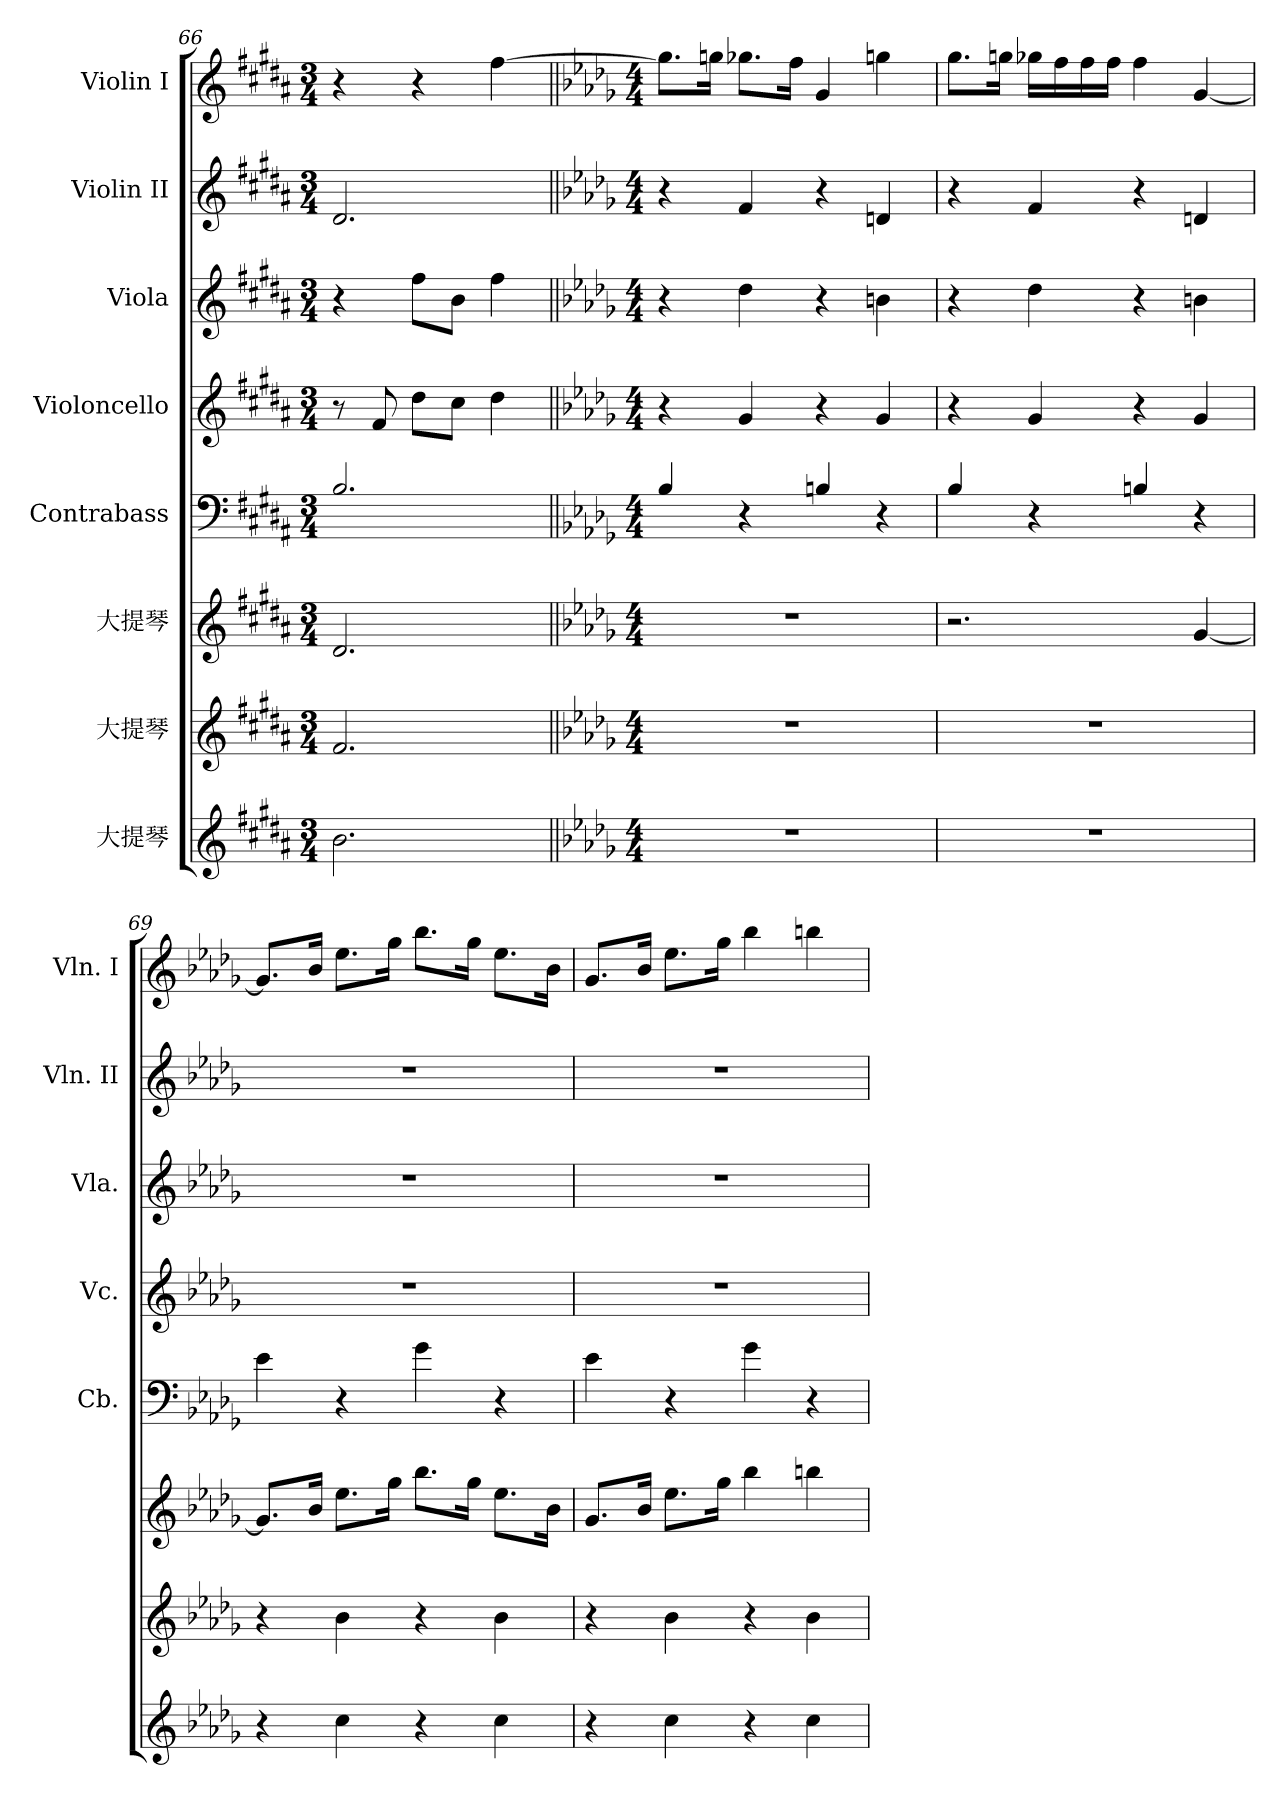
**kern	**kern	**kern	**kern	**kern	**kern	**kern	**kern
*part8	*part7	*part6	*part5	*part4	*part3	*part2	*part1
*staff8	*staff7	*staff6	*staff5	*staff4	*staff3	*staff2	*staff1
*I"大提琴	*I"大提琴	*I"大提琴	*I"Contrabass	*I"Violoncello	*I"Viola	*I"Violin II	*I"Violin I
*	*	*	*I'Cb.	*I'Vc.	*I'Vla.	*I'Vln. II	*I'Vln. I
*clefG2	*clefG2	*clefG2	*clefF4	*clefG2	*clefG2	*clefG2	*clefG2
*	*	*	*ITrd7c12	*	*	*	*
*k[f#c#g#d#a#]	*k[f#c#g#d#a#]	*k[f#c#g#d#a#]	*k[f#c#g#d#a#]	*k[f#c#g#d#a#]	*k[f#c#g#d#a#]	*k[f#c#g#d#a#]	*k[f#c#g#d#a#]
*M3/4	*M3/4	*M3/4	*M3/4	*M3/4	*M3/4	*M3/4	*M3/4
=66	=66	=66	=66	=66	=66	=66	=66
2.b\	2.f#/	2.d#/	2.BB/	8r	4r	2.d#/	4r
.	.	.	.	8f#/	.	.	.
.	.	.	.	8dd#\L	8ff#\L	.	4r
.	.	.	.	8cc#\J	8b\J	.	.
.	.	.	.	4dd#\	4ff#\	.	[4ff#\
!!LO:PB:g=z
=67||	=67||	=67||	=67||	=67||	=67||	=67||	=67||
*k[b-e-a-d-g-]	*k[b-e-a-d-g-]	*k[b-e-a-d-g-]	*k[b-e-a-d-g-]	*k[b-e-a-d-g-]	*k[b-e-a-d-g-]	*k[b-e-a-d-g-]	*k[b-e-a-d-g-]
*M4/4	*M4/4	*M4/4	*M4/4	*M4/4	*M4/4	*M4/4	*M4/4
1r	1r	1r	4BB-/	4r	4r	4r	8.gg-\L]
.	.	.	.	.	.	.	16ggn\Jk
.	.	.	4r	4g-/	4dd-\	4f/	8.gg-X\L
.	.	.	.	.	.	.	16ff\Jk
.	.	.	4BBn/	4r	4r	4r	4g-/
.	.	.	4r	4g-/	4bn\	4dn/	4ggn\
=68	=68	=68	=68	=68	=68	=68	=68
1r	1r	2.r	4BB-/	4r	4r	4r	8.gg-\L
.	.	.	.	.	.	.	16ggn\Jk
.	.	.	4r	4g-/	4dd-\	4f/	16gg-X\LL
.	.	.	.	.	.	.	16ff\
.	.	.	.	.	.	.	16ff\
.	.	.	.	.	.	.	16ff\JJ
.	.	.	4BBn/	4r	4r	4r	4ff\
.	.	[4g-/	4r	4g-/	4bn\	4dn/	[4g-/
=69	=69	=69	=69	=69	=69	=69	=69
4r	4r	8.g-/L]	4E-\	1r	1r	1r	8.g-/L]
.	.	16b-/Jk	.	.	.	.	16b-/Jk
4cc\	4b-\	8.ee-\L	4r	.	.	.	8.ee-\L
.	.	16gg-\Jk	.	.	.	.	16gg-\Jk
4r	4r	8.bb-\L	4G-\	.	.	.	8.bb-\L
.	.	16gg-\Jk	.	.	.	.	16gg-\Jk
4cc\	4b-\	8.ee-\L	4r	.	.	.	8.ee-\L
.	.	16b-\Jk	.	.	.	.	16b-\Jk
=70	=70	=70	=70	=70	=70	=70	=70
4r	4r	8.g-/L	4E-\	1r	1r	1r	8.g-/L
.	.	16b-/Jk	.	.	.	.	16b-/Jk
4cc\	4b-\	8.ee-\L	4r	.	.	.	8.ee-\L
.	.	16gg-\Jk	.	.	.	.	16gg-\Jk
4r	4r	4bb-\	4G-\	.	.	.	4bb-\
4cc\	4b-\	4bbn\	4r	.	.	.	4bbn\
=	=	=	=	=	=	=	=
*-	*-	*-	*-	*-	*-	*-	*-
